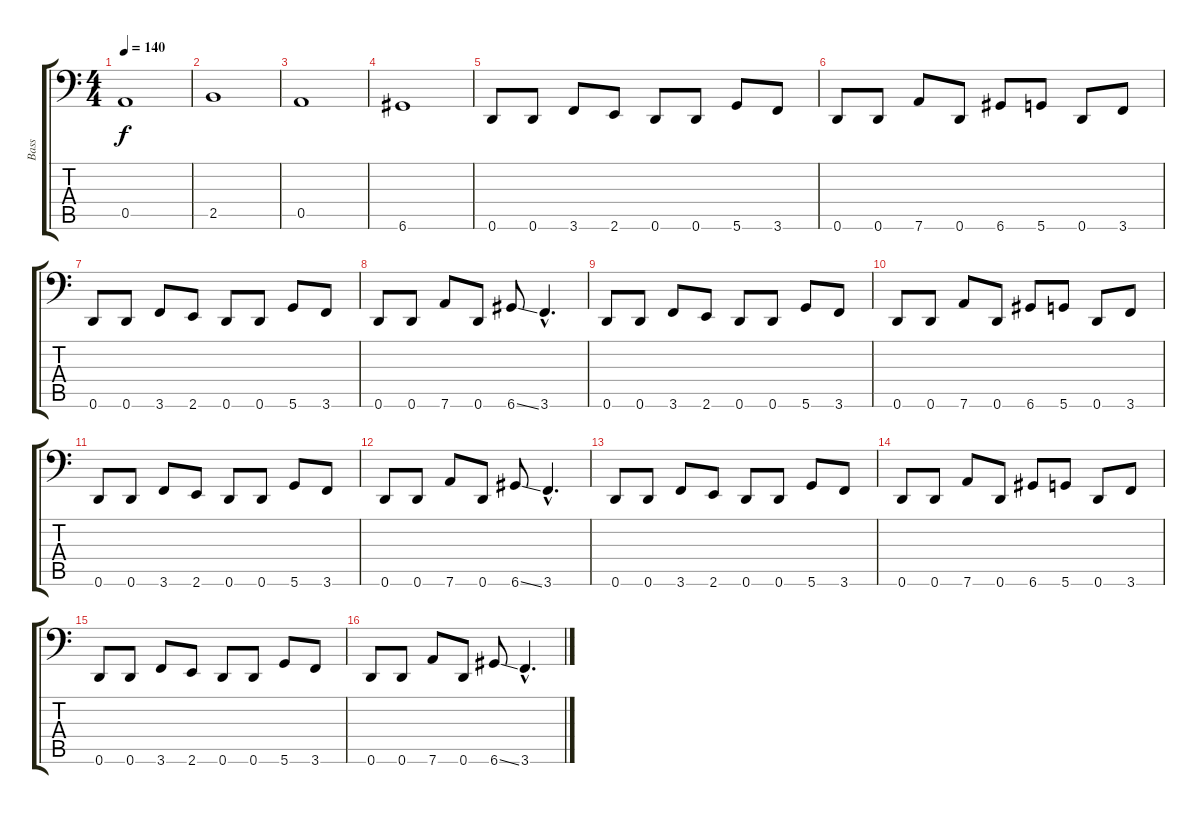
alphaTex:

\track ("Bass" "Bass") {instrument electricbasspick}
\staff {score tabs}
\tuning (E3 B2 G2 D2 A1 D1) {hide}
\ts (4 4)
\tempo 140
\clef f4
\ks c
0.5.1{dy f} |
2.5.1 |
0.5.1 |
6.6.1 |
0.6.8 0.6.8 3.6.8 2.6.8 0.6.8 0.6.8 5.6.8 3.6.8 |
0.6.8 0.6.8 7.6.8 0.6.8 6.6.8 5.6.8 0.6.8 3.6.8 |
0.6.8 0.6.8 3.6.8 2.6.8 0.6.8 0.6.8 5.6.8 3.6.8 |
0.6.8 0.6.8 7.6.8 0.6.8 6.6{ss}.8 3.6{hac}.4{d} |
0.6.8 0.6.8 3.6.8 2.6.8 0.6.8 0.6.8 5.6.8 3.6.8 |
0.6.8 0.6.8 7.6.8 0.6.8 6.6.8 5.6.8 0.6.8 3.6.8 |
0.6.8 0.6.8 3.6.8 2.6.8 0.6.8 0.6.8 5.6.8 3.6.8 |
0.6.8 0.6.8 7.6.8 0.6.8 6.6{ss}.8 3.6{hac}.4{d} |
0.6.8 0.6.8 3.6.8 2.6.8 0.6.8 0.6.8 5.6.8 3.6.8 |
0.6.8 0.6.8 7.6.8 0.6.8 6.6.8 5.6.8 0.6.8 3.6.8 |
0.6.8 0.6.8 3.6.8 2.6.8 0.6.8 0.6.8 5.6.8 3.6.8 |
0.6.8 0.6.8 7.6.8 0.6.8 6.6{ss}.8 3.6{hac}.4{d}
